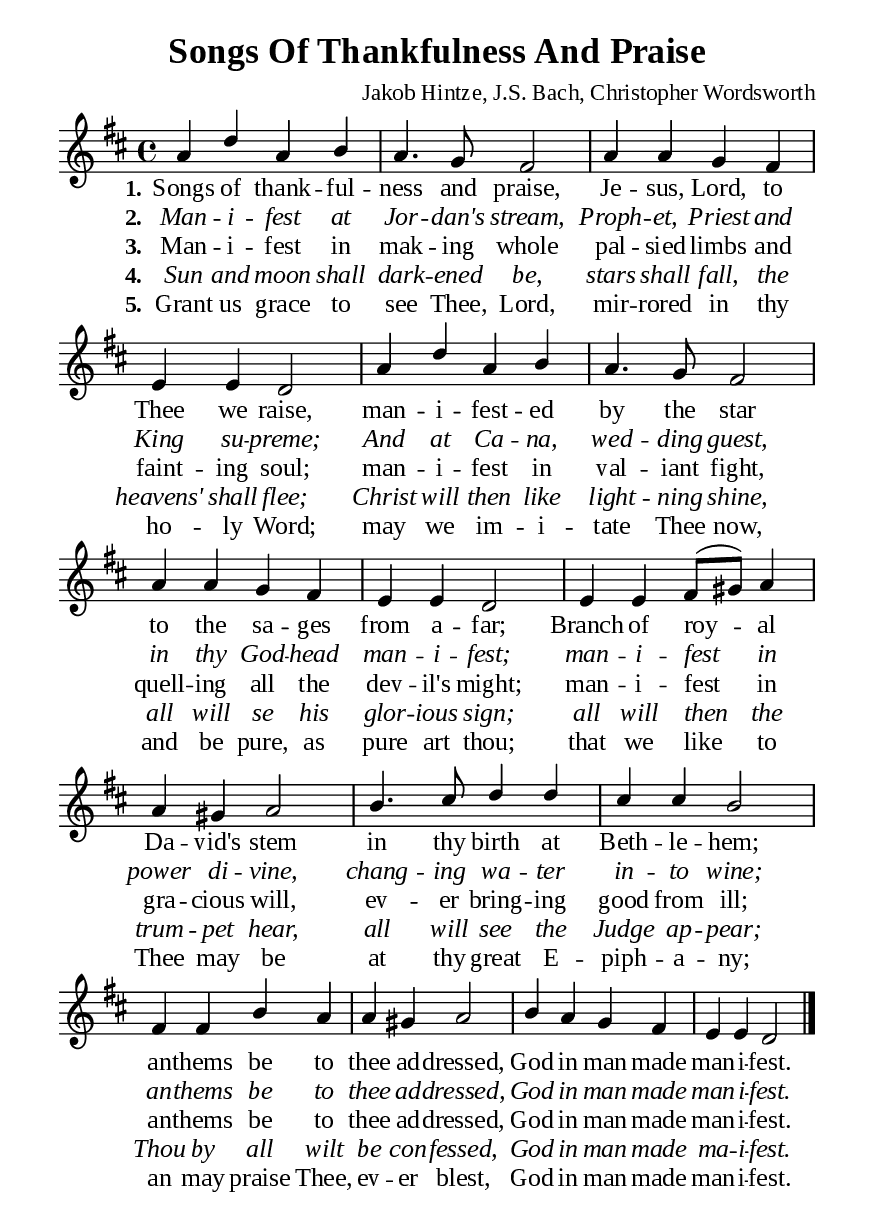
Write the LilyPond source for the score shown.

\version "2.18.2"

\header {
  title = "Songs Of Thankfulness And Praise"
  composer = "Jakob Hintze, J.S. Bach, Christopher Wordsworth"
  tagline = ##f
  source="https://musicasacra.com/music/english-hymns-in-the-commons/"
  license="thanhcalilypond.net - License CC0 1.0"
}

global= {
  \key d \major
  \time 4/4
  \override Score.BarNumber.break-visibility = ##(#f #f #f)
}

\paper {
  #(set-paper-size "a5")
  top-margin = 5\mm
  bottom-margin = 5\mm
  left-margin = 10\mm
  right-margin = 10\mm
  indent = #0
  #(define fonts
	 (make-pango-font-tree "Liberation Serif"
	 		       "Liberation Serif"
			       "Liberation Serif"
			       (/ 20 20)))
  page-count = #1
}

printItalic = \with {
  \override LyricText.font-shape = #'italic
}

% Verse music
musicVerseSoprano = \relative c'' {
  %{	01	%} a4 d a b |
  %{	02	%} a4. g8 fis2 |
  %{	03	%} a4 a g fis |
  %{	04	%} e e d2 |
  %{	05	%} a'4 d a b |
  %{	06	%} a4. g8 fis2 |
  %{	07	%} a4 a g fis |
  %{	08	%} e e d2 |
  %{	09	%} e4 e fis8 (gis) a4 |
  %{	10	%} a gis a2 |
  %{	11	%} b4. cis8 d4 d |
  %{	12	%} cis cis b2 |
  %{	13	%} fis4 fis b a |
  %{	14	%} a gis a2 |
  %{	15	%} b4 a g fis |
  %{	16	%} e e d2 \bar "|."
}

% Verse lyrics
verseOne = \lyricmode {
  \set stanza = #"1."
  Songs of thank -- ful -- ness and praise,
  Je -- sus, Lord, to Thee we raise,
  man -- i -- fest -- ed by the star
  to the sa -- ges from a -- far;
  Branch of roy -- al Da -- vid's stem in thy birth at Beth -- le -- hem;
  an -- thems be to thee ad -- dressed,
  God in man made man -- i -- fest.
}

verseTwo = \lyricmode {
  \set stanza = #"2."
  Man -- i -- fest at Jor -- dan's stream, Proph -- et, Priest and King su -- preme;
  And at Ca -- na, wed -- ding guest, in thy God -- head man -- i -- fest;
  man -- i -- fest in power di -- vine, chang -- ing wa -- ter in -- to wine;
  an -- thems be to thee ad -- dressed,
  God in man made man -- i -- fest.
}

verseThree = \lyricmode {
  \set stanza = #"3."
  Man -- i -- fest in mak -- ing whole pal -- sied limbs and faint -- ing soul;
  man -- i -- fest in val -- iant fight,
  quell -- ing all the dev -- il's might;
  man -- i -- fest in gra -- cious will,
  ev -- er bring -- ing good from ill;
  an -- thems be to thee ad -- dressed,
  God in man made man -- i -- fest.
}

verseFour = \lyricmode {
  \set stanza = #"4."
  Sun and moon shall dark -- ened be, stars shall fall,
  the heavens' shall flee;
  Christ will then like light -- ning shine,
  all will se his glor -- ious sign;
  all will then the trum -- pet hear,
  all will see the Judge ap -- pear;
  Thou by all wilt be con -- fessed,
  God in man made ma -- i -- fest.
}

verseFive = \lyricmode {
  \set stanza = #"5."
  Grant us grace to see Thee, Lord, mir -- rored in thy ho -- ly Word;
  may we im -- i -- tate Thee now,
  and be pure, as pure art thou;
  that we like to Thee may be at thy great E -- piph -- a -- ny;
  an may praise Thee, ev -- er blest,
  God in man made man -- i -- fest.
}

% Layout
\score {
    \new ChoirStaff <<
      \new Staff <<
        \clef "treble"
        \new Voice = "sopranos" { \global \stemUp \slurUp \musicVerseSoprano }
      >>
      \new Lyrics \lyricsto sopranos \verseOne
      \new Lyrics \printItalic \lyricsto sopranos \verseTwo
      \new Lyrics \lyricsto sopranos \verseThree
      \new Lyrics \printItalic \lyricsto sopranos \verseFour
      \new Lyrics \lyricsto sopranos \verseFive
    >>
}
